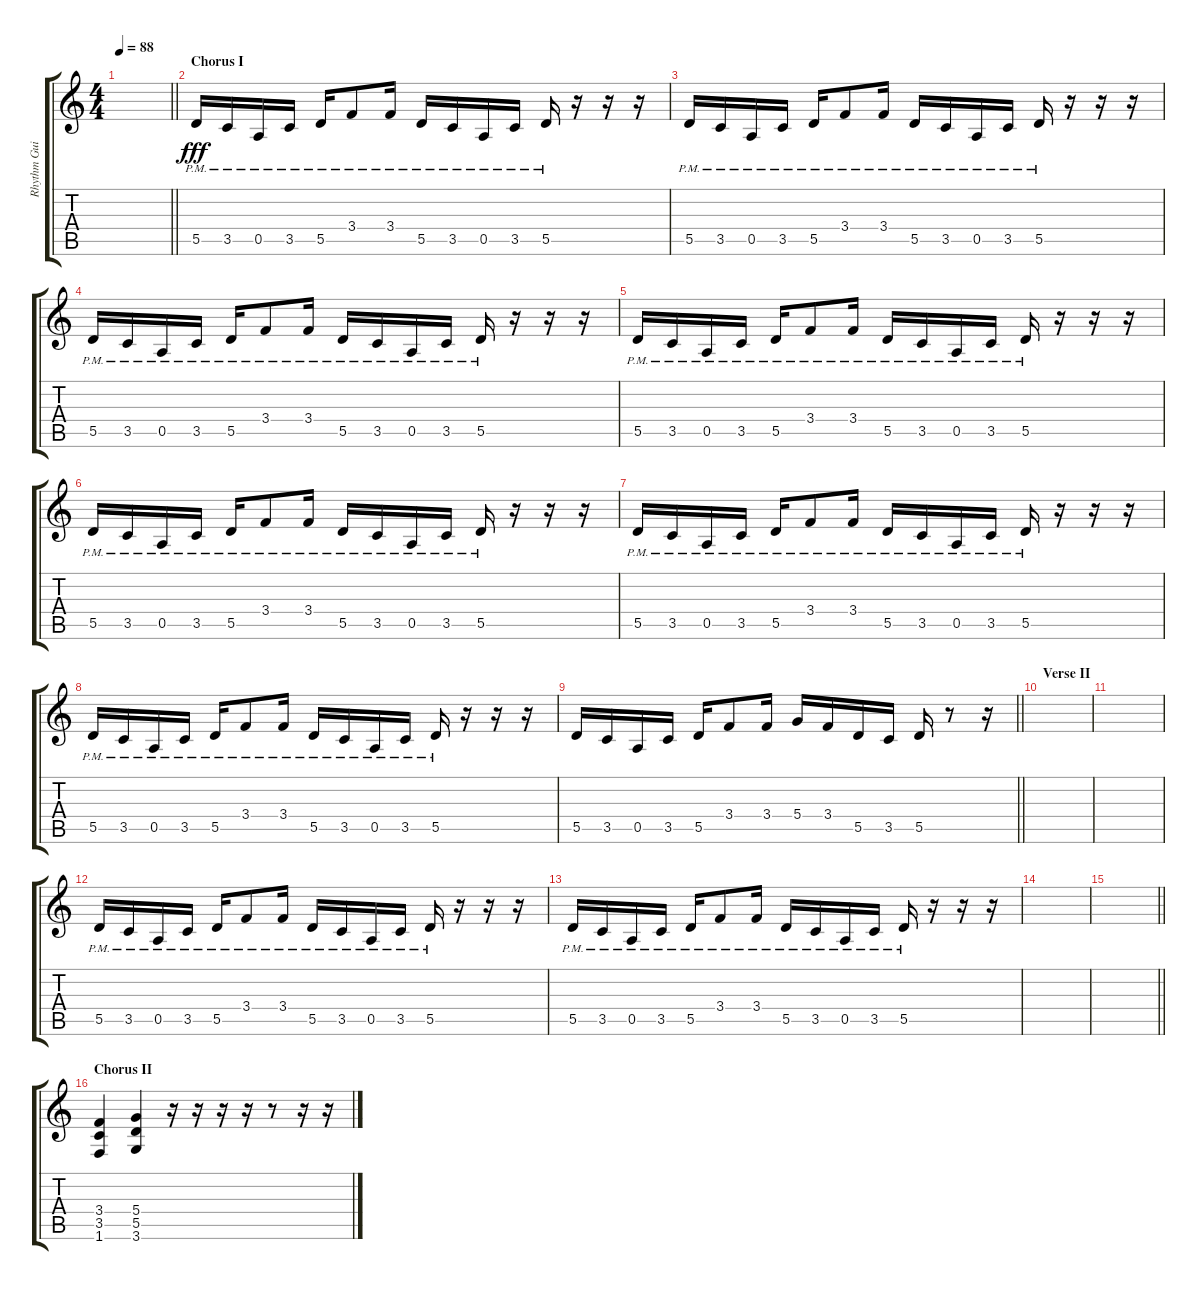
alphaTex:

\track ("Rhythm Guitar" "Rhythm Gui") {instrument overdrivenguitar}
\staff {score tabs}
\tuning (E4 B3 G3 D3 A2 E2) {hide}
\ts (4 4)
\tempo 88
\clef g2
\barLineRight lightlight
\ks c
|
\section ("" "Chorus I")
5.5{pm}.16{dy fff} 3.5{pm}.16 0.5{pm}.16 3.5{pm}.16 5.5{pm}.16 3.4{pm}.8 3.4{pm}.16 5.5{pm}.16 3.5{pm}.16 0.5{pm}.16 3.5{pm}.16 5.5{pm}.16 r.16 r.16 r.16 |
5.5{pm}.16 3.5{pm}.16 0.5{pm}.16 3.5{pm}.16 5.5{pm}.16 3.4{pm}.8 3.4{pm}.16 5.5{pm}.16 3.5{pm}.16 0.5{pm}.16 3.5{pm}.16 5.5{pm}.16 r.16 r.16 r.16 |
5.5{pm}.16 3.5{pm}.16 0.5{pm}.16 3.5{pm}.16 5.5{pm}.16 3.4{pm}.8 3.4{pm}.16 5.5{pm}.16 3.5{pm}.16 0.5{pm}.16 3.5{pm}.16 5.5{pm}.16 r.16 r.16 r.16 |
5.5{pm}.16 3.5{pm}.16 0.5{pm}.16 3.5{pm}.16 5.5{pm}.16 3.4{pm}.8 3.4{pm}.16 5.5{pm}.16 3.5{pm}.16 0.5{pm}.16 3.5{pm}.16 5.5{pm}.16 r.16 r.16 r.16 |
5.5{pm}.16 3.5{pm}.16 0.5{pm}.16 3.5{pm}.16 5.5{pm}.16 3.4{pm}.8 3.4{pm}.16 5.5{pm}.16 3.5{pm}.16 0.5{pm}.16 3.5{pm}.16 5.5{pm}.16 r.16 r.16 r.16 |
5.5{pm}.16 3.5{pm}.16 0.5{pm}.16 3.5{pm}.16 5.5{pm}.16 3.4{pm}.8 3.4{pm}.16 5.5{pm}.16 3.5{pm}.16 0.5{pm}.16 3.5{pm}.16 5.5{pm}.16 r.16 r.16 r.16 |
5.5{pm}.16 3.5{pm}.16 0.5{pm}.16 3.5{pm}.16 5.5{pm}.16 3.4{pm}.8 3.4{pm}.16 5.5{pm}.16 3.5{pm}.16 0.5{pm}.16 3.5{pm}.16 5.5{pm}.16 r.16 r.16 r.16 |
\barLineRight lightlight
5.5.16 3.5.16 0.5.16 3.5.16 5.5.16 3.4.8 3.4.16 5.4.16 3.4.16 5.5.16 3.5.16 5.5.16 r.8 r.16 |
\section ("" "Verse II")
|
|
5.5{pm}.16 3.5{pm}.16 0.5{pm}.16 3.5{pm}.16 5.5{pm}.16 3.4{pm}.8 3.4{pm}.16 5.5{pm}.16 3.5{pm}.16 0.5{pm}.16 3.5{pm}.16 5.5{pm}.16 r.16 r.16 r.16 |
5.5{pm}.16 3.5{pm}.16 0.5{pm}.16 3.5{pm}.16 5.5{pm}.16 3.4{pm}.8 3.4{pm}.16 5.5{pm}.16 3.5{pm}.16 0.5{pm}.16 3.5{pm}.16 5.5{pm}.16 r.16 r.16 r.16 |
|
\barLineRight lightlight
|
\section ("" "Chorus II")
(3.4 3.5 1.6).4{volume 12} (5.4 5.5 3.6).4 r.16 r.16 r.16 r.16 r.8 r.16 r.16
